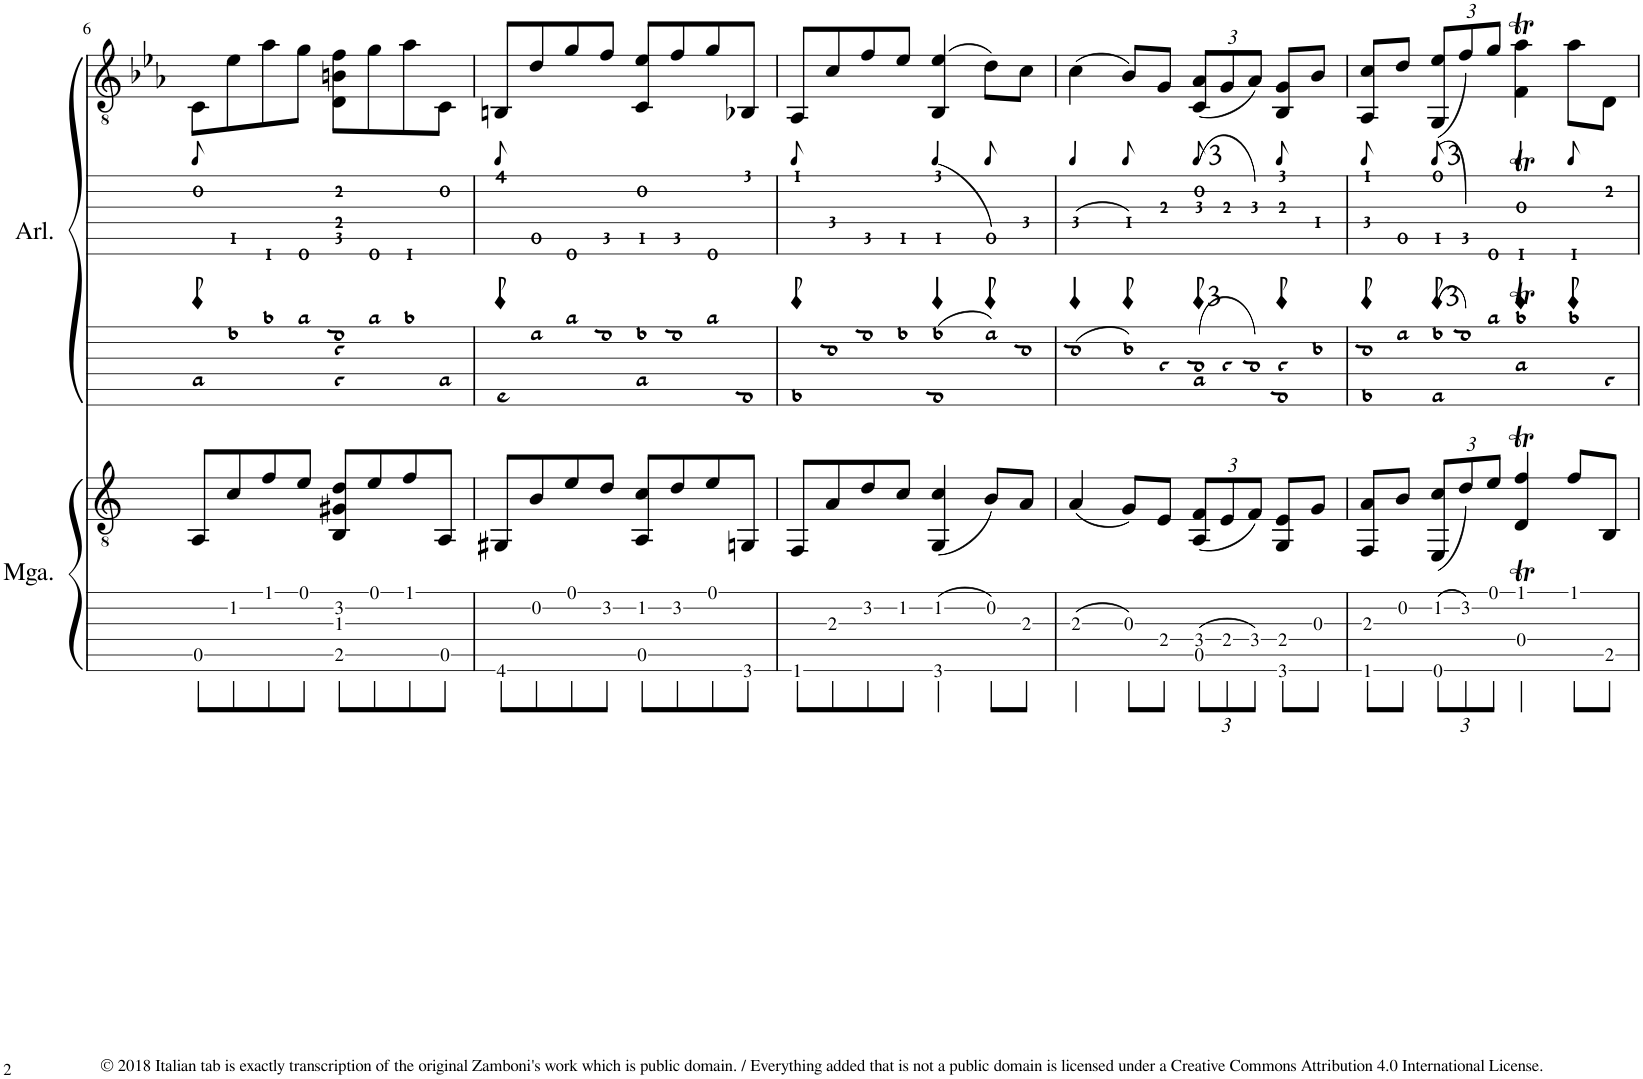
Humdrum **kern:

**kern	**kern	**kern	**kern	**kern
*part2	*part2	*part1	*part1	*part1
*staff5	*staff4	*staff3	*staff2	*staff1
*I"Modern guitar arr.	*	*I"Archlute	*	*
*I'Mga.	*	*I'Arl.	*	*
!!LO:PB:g=z
*	*clefGv2	*	*	*clefGv2
*k[b-e-a-]	*	*k[b-e-a-]	*k[b-e-a-]	*k[b-e-a-]
*M4/4	*M4/4	*M4/4	*M4/4	*M4/4
*met(c)	*met(c)	*met(c)	*met(c)	*met(c)
=6	=6	=6	=6	=6
8AA\L	8AA/L	8CL	8CL	8C\L
8c\	8c/	8e-J	8e-J	8e-\
8f\	8f/	8a-L	8a-L	8a-\
8e\J	8e/J	8gJ	8gJ	8g\J
8BB\ 8G#X\ 8d\L	8BB/ 8G#X/ 8d/L	8D\ 8Bn\ 8f\L	8D\ 8Bn\ 8f\L	8D\ 8Bn\ 8f\L
8e\	8e/	8gJ	8gJ	8g\
8f\	8f/	8a-L	8a-L	8a-\
8AA\J	8AA/J	8CJ	8CJ	8C\J
=7	=7	=7	=7	=7
8GG#X\L	8GG#X/L	8BBnL	8BBnL	8BBn/L
8B\	8B/	8dJ	8dJ	8d/
8e\	8e/	8gL	8gL	8g/
8d\J	8d/J	8fJ	8fJ	8f/J
8AA\ 8c\L	8AA/ 8c/L	8C\ 8e-\L	8C\ 8e-\L	8C/ 8e-/L
8d\	8d/	8fJ	8fJ	8f/
8e\	8e/	8gL	8gL	8g/
8GG-X\J	8GGn/J	8BB-XJ	8BB-XJ	8BB-X/J
=8	=8	=8	=8	=8
8FF\L	8FF/L	8AA-L	8AA-L	8AA-/L
8A\	8A/	8cJ	8cJ	8c/
8d\	8d/	8fL	8fL	8f/
8c\J	8c/J	8e-J	8e-J	8e-/J
4GG\ 4c\	(4GG/ 4c/	4BB- 4e-	4BB- 4e-	(4BB-/ 4e-/
8B\L	8B/L)	8dL	8dL	8d\L)
8A\J	8A/J	8cJ	8cJ	8c\J
=9	=9	=9	=9	=9
4A\	(4A/	4c	4c	(4c\
8G\L	8G/L)	8B-L	8B-L	8B-/L)
8E\J	8E/J	8GJ	8GJ	8G/J
*Xbrackettup	*Xbrackettup	*Xbrackettup	*Xbrackettup	*Xbrackettup
12AA\ 12F\L	(12AA/ 12F/L	12C\ 12A-\L	12C\ 12A-\L	(12C/ 12A-/L
12E\	12E/	12G	12G	12G/
12F\J	12F/J)	12A-J	12A-J	12A-/J)
8GG\ 8E\L	8GG/ 8E/L	8BB-\ 8G\L	8BB-\ 8G\L	8BB-/ 8G/L
8G\J	8G/J	8B-J	8B-J	8B-/J
=10	=10	=10	=10	=10
8FF\ 8A\L	8FF/ 8A/L	8AA-\ 8c\L	8AA-\ 8c\L	8AA-/ 8c/L
8B\J	8B/J	8dJ	8dJ	8d/J
12EE\ 12c\L	(12EE/ 12c/L	12GG\ 12e-\L	12GG\ 12e-\L	(12GG/ 12e-/L
12d\	12d/)	12f	12f	12f/)
12e\J	12e/J	12gJ	12gJ	12g/J
4D\T 4f\T	4D/T 4f/T	4FT 4a-T	4FT 4a-T	4F\T 4a-\T
8f\L	8f/L	8a-L	8a-L	8a-\L
8BB\J	8BB/J	8DJ	8DJ	8D\J
=	=	=	=	=
*-	*-	*-	*-	*-
